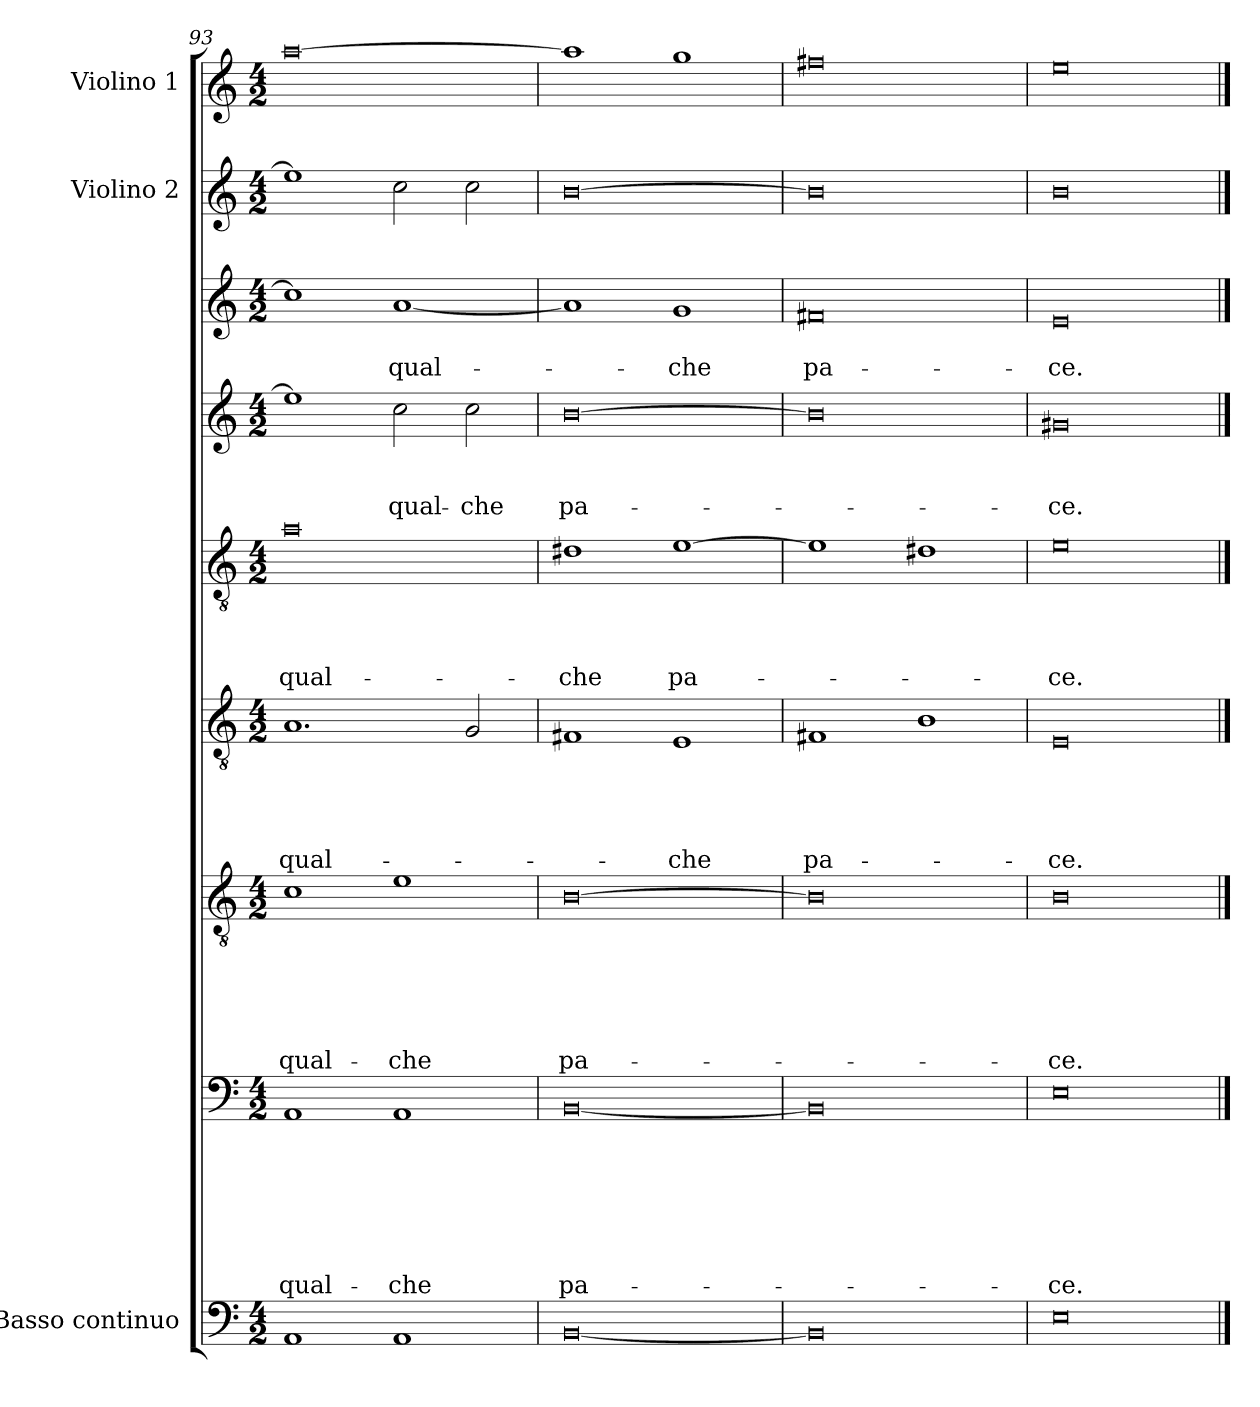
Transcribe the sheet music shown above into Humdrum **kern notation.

**kern	**kern	**text	**text	**text	**text	**text	**text	**text	**kern	**text	**text	**text	**text	**text	**text	**kern	**text	**text	**text	**text	**text	**kern	**text	**text	**text	**text	**kern	**text	**text	**text	**kern	**text	**text	**kern	**kern
*part9	*part8	*part8	*part8	*part8	*part8	*part8	*part8	*part8	*part7	*part7	*part7	*part7	*part7	*part7	*part7	*part6	*part6	*part6	*part6	*part6	*part6	*part5	*part5	*part5	*part5	*part5	*part4	*part4	*part4	*part4	*part3	*part3	*part3	*part2	*part1
*staff9	*staff8	*staff8	*staff8	*staff8	*staff8	*staff8	*staff8	*staff8	*staff7	*staff7	*staff7	*staff7	*staff7	*staff7	*staff7	*staff6	*staff6	*staff6	*staff6	*staff6	*staff6	*staff5	*staff5	*staff5	*staff5	*staff5	*staff4	*staff4	*staff4	*staff4	*staff3	*staff3	*staff3	*staff2	*staff1
*I"Basso continuo	*	*	*	*	*	*	*	*	*	*	*	*	*	*	*	*	*	*	*	*	*	*	*	*	*	*	*	*	*	*	*	*	*	*I"Violino 2	*I"Violino 1
*clefF4	*clefF4	*	*	*	*	*	*	*	*clefGv2	*	*	*	*	*	*	*clefGv2	*	*	*	*	*	*clefGv2	*	*	*	*	*clefG2	*	*	*	*clefG2	*	*	*clefG2	*clefG2
*k[]	*k[]	*	*	*	*	*	*	*	*k[]	*	*	*	*	*	*	*k[]	*	*	*	*	*	*k[]	*	*	*	*	*k[]	*	*	*	*k[]	*	*	*k[]	*k[]
*a:	*a:	*	*	*	*	*	*	*	*a:	*	*	*	*	*	*	*a:	*	*	*	*	*	*a:	*	*	*	*	*a:	*	*	*	*a:	*	*	*a:	*a:
*M4/2	*M4/2	*	*	*	*	*	*	*	*M4/2	*	*	*	*	*	*	*M4/2	*	*	*	*	*	*M4/2	*	*	*	*	*M4/2	*	*	*	*M4/2	*	*	*M4/2	*M4/2
=93	=93	=93	=93	=93	=93	=93	=93	=93	=93	=93	=93	=93	=93	=93	=93	=93	=93	=93	=93	=93	=93	=93	=93	=93	=93	=93	=93	=93	=93	=93	=93	=93	=93	=93	=93
!	!	!	!	!	!	!	!	!LO:LY:b	!	!	!	!	!	!	!LO:LY:b	!	!	!	!	!	!LO:LY:b	!	!	!	!	!LO:LY:b	!	!	!	!	!	!	!	!	!
1AA	1AA	.	.	.	.	.	.	qual-	1c	.	.	.	.	.	qual-	1.A	.	.	.	.	qual-	0a	.	.	.	qual-	1ee]	.	.	.	1cc]	.	.	1ee]	[0aa
!	!	!	!	!	!	!	!	!LO:LY:b	!	!	!	!	!	!	!LO:LY:b	!	!	!	!	!	!	!	!	!	!	!	!	!	!	!LO:LY:b	!	!	!LO:LY:b	!	!
1AA	1AA	.	.	.	.	.	.	-che	1e	.	.	.	.	.	-che	.	.	.	.	.	.	.	.	.	.	.	2cc\	.	.	qual-	[1a	.	qual-	2cc\	.
!	!	!	!	!	!	!	!	!	!	!	!	!	!	!	!	!	!	!	!	!	!	!	!	!	!	!	!	!	!	!LO:LY:b	!	!	!	!	!
.	.	.	.	.	.	.	.	.	.	.	.	.	.	.	.	2G/	.	.	.	.	.	.	.	.	.	.	2cc\	.	.	-che	.	.	.	2cc\	.
=94	=94	=94	=94	=94	=94	=94	=94	=94	=94	=94	=94	=94	=94	=94	=94	=94	=94	=94	=94	=94	=94	=94	=94	=94	=94	=94	=94	=94	=94	=94	=94	=94	=94	=94	=94
!	!	!	!	!	!	!	!	!LO:LY:b	!	!	!	!	!	!	!LO:LY:b	!	!	!	!	!	!	!	!	!	!	!LO:LY:b	!	!	!	!LO:LY:b	!	!	!	!	!
[0BB	[0BB	.	.	.	.	.	.	pa-	[0B	.	.	.	.	.	pa-	1F#X	.	.	.	.	.	1d#X	.	.	.	-che	[0b	.	.	pa-	1a]	.	.	[0b	1aa]
!	!	!	!	!	!	!	!	!	!	!	!	!	!	!	!	!	!	!	!	!	!LO:LY:b	!	!	!	!	!LO:LY:b	!	!	!	!	!	!	!LO:LY:b	!	!
.	.	.	.	.	.	.	.	.	.	.	.	.	.	.	.	1E	.	.	.	.	-che	[1e	.	.	.	pa-	.	.	.	.	1g	.	-che	.	1gg
=95	=95	=95	=95	=95	=95	=95	=95	=95	=95	=95	=95	=95	=95	=95	=95	=95	=95	=95	=95	=95	=95	=95	=95	=95	=95	=95	=95	=95	=95	=95	=95	=95	=95	=95	=95
!	!	!	!	!	!	!	!	!	!	!	!	!	!	!	!	!	!	!	!	!	!LO:LY:b	!	!	!	!	!	!	!	!	!	!	!	!LO:LY:b	!	!
0BB]	0BB]	.	.	.	.	.	.	.	0B]	.	.	.	.	.	.	1F#X	.	.	.	.	pa-	1e]	.	.	.	.	0b]	.	.	.	0f#X	.	pa-	0b]	0ff#X
.	.	.	.	.	.	.	.	.	.	.	.	.	.	.	.	1B	.	.	.	.	.	1d#X	.	.	.	.	.	.	.	.	.	.	.	.	.
=96	=96	=96	=96	=96	=96	=96	=96	=96	=96	=96	=96	=96	=96	=96	=96	=96	=96	=96	=96	=96	=96	=96	=96	=96	=96	=96	=96	=96	=96	=96	=96	=96	=96	=96	=96
!	!	!	!	!	!	!	!	!LO:LY:b	!	!	!	!	!	!	!LO:LY:b	!	!	!	!	!	!LO:LY:b	!	!	!	!	!LO:LY:b	!	!	!	!LO:LY:b	!	!	!LO:LY:b	!	!
0E	0E	.	.	.	.	.	.	-ce.	0B	.	.	.	.	.	-ce.	0E	.	.	.	.	-ce.	0e	.	.	.	-ce.	0g#X	.	.	-ce.	0e	.	-ce.	0b	0ee
==	==	==	==	==	==	==	==	==	==	==	==	==	==	==	==	==	==	==	==	==	==	==	==	==	==	==	==	==	==	==	==	==	==	==	==
*-	*-	*-	*-	*-	*-	*-	*-	*-	*-	*-	*-	*-	*-	*-	*-	*-	*-	*-	*-	*-	*-	*-	*-	*-	*-	*-	*-	*-	*-	*-	*-	*-	*-	*-	*-
